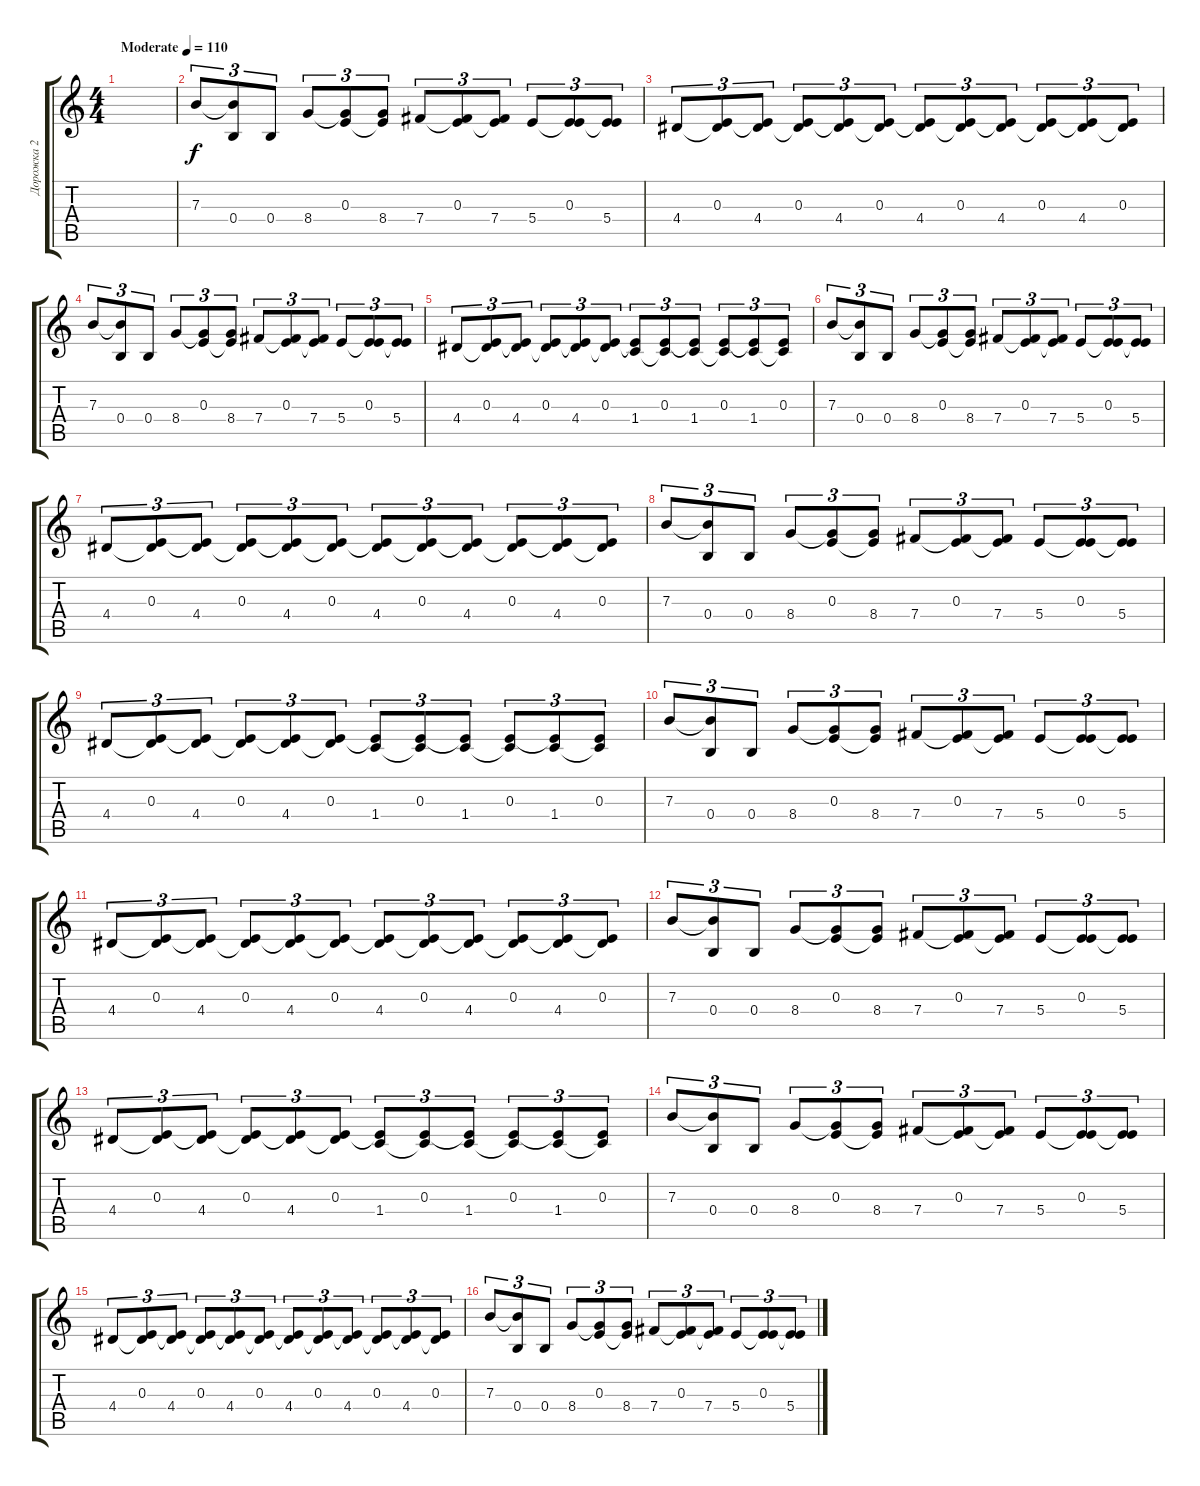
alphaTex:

\track ("Дорожка 2" "Дорожка 2") {instrument distortionguitar}
\staff {score tabs}
\tuning (Db4 Ab3 E3 B2 Gb2 Db2) {hide}
\ts (4 4)
\tempo (110 "Moderate")
\clef g2
\ks c
|
7.3.8{tu (3 2)} (7.3{t} 0.4).8{tu (3 2)} 0.4.8{tu (3 2)} 8.4.8{tu (3 2)} (0.3 8.4{t}).8{tu (3 2)} (0.3{t} 8.4).8{tu (3 2)} 7.4.8{tu (3 2)} (0.3 7.4{t}).8{tu (3 2)} (0.3{t} 7.4).8{tu (3 2)} 5.4.8{tu (3 2)} (0.3 5.4{t}).8{tu (3 2)} (0.3{t} 5.4).8{tu (3 2)} |
4.4.8{tu (3 2)} (0.3 4.4{t}).8{tu (3 2)} (0.3{t} 4.4).8{tu (3 2)} (0.3 4.4{t}).8{tu (3 2)} (0.3{t} 4.4).8{tu (3 2)} (0.3 4.4{t}).8{tu (3 2)} (0.3{t} 4.4).8{tu (3 2)} (0.3 4.4{t}).8{tu (3 2)} (0.3{t} 4.4).8{tu (3 2)} (0.3 4.4{t}).8{tu (3 2)} (0.3{t} 4.4).8{tu (3 2)} (0.3 4.4{t}).8{tu (3 2)} |
7.3.8{tu (3 2)} (7.3{t} 0.4).8{tu (3 2)} 0.4.8{tu (3 2)} 8.4.8{tu (3 2)} (0.3 8.4{t}).8{tu (3 2)} (0.3{t} 8.4).8{tu (3 2)} 7.4.8{tu (3 2)} (0.3 7.4{t}).8{tu (3 2)} (0.3{t} 7.4).8{tu (3 2)} 5.4.8{tu (3 2)} (0.3 5.4{t}).8{tu (3 2)} (0.3{t} 5.4).8{tu (3 2)} |
4.4.8{tu (3 2)} (0.3 4.4{t}).8{tu (3 2)} (0.3{t} 4.4).8{tu (3 2)} (0.3 4.4{t}).8{tu (3 2)} (0.3{t} 4.4).8{tu (3 2)} (0.3 4.4{t}).8{tu (3 2)} (0.3{t} 1.4).8{tu (3 2)} (0.3 1.4{t}).8{tu (3 2)} (0.3{t} 1.4).8{tu (3 2)} (0.3 1.4{t}).8{tu (3 2)} (0.3{t} 1.4).8{tu (3 2)} (0.3 1.4{t}).8{tu (3 2)} |
7.3.8{tu (3 2)} (7.3{t} 0.4).8{tu (3 2)} 0.4.8{tu (3 2)} 8.4.8{tu (3 2)} (0.3 8.4{t}).8{tu (3 2)} (0.3{t} 8.4).8{tu (3 2)} 7.4.8{tu (3 2)} (0.3 7.4{t}).8{tu (3 2)} (0.3{t} 7.4).8{tu (3 2)} 5.4.8{tu (3 2)} (0.3 5.4{t}).8{tu (3 2)} (0.3{t} 5.4).8{tu (3 2)} |
4.4.8{tu (3 2)} (0.3 4.4{t}).8{tu (3 2)} (0.3{t} 4.4).8{tu (3 2)} (0.3 4.4{t}).8{tu (3 2)} (0.3{t} 4.4).8{tu (3 2)} (0.3 4.4{t}).8{tu (3 2)} (0.3{t} 4.4).8{tu (3 2)} (0.3 4.4{t}).8{tu (3 2)} (0.3{t} 4.4).8{tu (3 2)} (0.3 4.4{t}).8{tu (3 2)} (0.3{t} 4.4).8{tu (3 2)} (0.3 4.4{t}).8{tu (3 2)} |
7.3.8{tu (3 2)} (7.3{t} 0.4).8{tu (3 2)} 0.4.8{tu (3 2)} 8.4.8{tu (3 2)} (0.3 8.4{t}).8{tu (3 2)} (0.3{t} 8.4).8{tu (3 2)} 7.4.8{tu (3 2)} (0.3 7.4{t}).8{tu (3 2)} (0.3{t} 7.4).8{tu (3 2)} 5.4.8{tu (3 2)} (0.3 5.4{t}).8{tu (3 2)} (0.3{t} 5.4).8{tu (3 2)} |
4.4.8{tu (3 2)} (0.3 4.4{t}).8{tu (3 2)} (0.3{t} 4.4).8{tu (3 2)} (0.3 4.4{t}).8{tu (3 2)} (0.3{t} 4.4).8{tu (3 2)} (0.3 4.4{t}).8{tu (3 2)} (0.3{t} 1.4).8{tu (3 2)} (0.3 1.4{t}).8{tu (3 2)} (0.3{t} 1.4).8{tu (3 2)} (0.3 1.4{t}).8{tu (3 2)} (0.3{t} 1.4).8{tu (3 2)} (0.3 1.4{t}).8{tu (3 2)} |
7.3.8{tu (3 2)} (7.3{t} 0.4).8{tu (3 2)} 0.4.8{tu (3 2)} 8.4.8{tu (3 2)} (0.3 8.4{t}).8{tu (3 2)} (0.3{t} 8.4).8{tu (3 2)} 7.4.8{tu (3 2)} (0.3 7.4{t}).8{tu (3 2)} (0.3{t} 7.4).8{tu (3 2)} 5.4.8{tu (3 2)} (0.3 5.4{t}).8{tu (3 2)} (0.3{t} 5.4).8{tu (3 2)} |
4.4.8{tu (3 2)} (0.3 4.4{t}).8{tu (3 2)} (0.3{t} 4.4).8{tu (3 2)} (0.3 4.4{t}).8{tu (3 2)} (0.3{t} 4.4).8{tu (3 2)} (0.3 4.4{t}).8{tu (3 2)} (0.3{t} 4.4).8{tu (3 2)} (0.3 4.4{t}).8{tu (3 2)} (0.3{t} 4.4).8{tu (3 2)} (0.3 4.4{t}).8{tu (3 2)} (0.3{t} 4.4).8{tu (3 2)} (0.3 4.4{t}).8{tu (3 2)} |
7.3.8{tu (3 2)} (7.3{t} 0.4).8{tu (3 2)} 0.4.8{tu (3 2)} 8.4.8{tu (3 2)} (0.3 8.4{t}).8{tu (3 2)} (0.3{t} 8.4).8{tu (3 2)} 7.4.8{tu (3 2)} (0.3 7.4{t}).8{tu (3 2)} (0.3{t} 7.4).8{tu (3 2)} 5.4.8{tu (3 2)} (0.3 5.4{t}).8{tu (3 2)} (0.3{t} 5.4).8{tu (3 2)} |
4.4.8{tu (3 2)} (0.3 4.4{t}).8{tu (3 2)} (0.3{t} 4.4).8{tu (3 2)} (0.3 4.4{t}).8{tu (3 2)} (0.3{t} 4.4).8{tu (3 2)} (0.3 4.4{t}).8{tu (3 2)} (0.3{t} 1.4).8{tu (3 2)} (0.3 1.4{t}).8{tu (3 2)} (0.3{t} 1.4).8{tu (3 2)} (0.3 1.4{t}).8{tu (3 2)} (0.3{t} 1.4).8{tu (3 2)} (0.3 1.4{t}).8{tu (3 2)} |
7.3.8{tu (3 2)} (7.3{t} 0.4).8{tu (3 2)} 0.4.8{tu (3 2)} 8.4.8{tu (3 2)} (0.3 8.4{t}).8{tu (3 2)} (0.3{t} 8.4).8{tu (3 2)} 7.4.8{tu (3 2)} (0.3 7.4{t}).8{tu (3 2)} (0.3{t} 7.4).8{tu (3 2)} 5.4.8{tu (3 2)} (0.3 5.4{t}).8{tu (3 2)} (0.3{t} 5.4).8{tu (3 2)} |
4.4.8{tu (3 2)} (0.3 4.4{t}).8{tu (3 2)} (0.3{t} 4.4).8{tu (3 2)} (0.3 4.4{t}).8{tu (3 2)} (0.3{t} 4.4).8{tu (3 2)} (0.3 4.4{t}).8{tu (3 2)} (0.3{t} 4.4).8{tu (3 2)} (0.3 4.4{t}).8{tu (3 2)} (0.3{t} 4.4).8{tu (3 2)} (0.3 4.4{t}).8{tu (3 2)} (0.3{t} 4.4).8{tu (3 2)} (0.3 4.4{t}).8{tu (3 2)} |
7.3.8{tu (3 2)} (7.3{t} 0.4).8{tu (3 2)} 0.4.8{tu (3 2)} 8.4.8{tu (3 2)} (0.3 8.4{t}).8{tu (3 2)} (0.3{t} 8.4).8{tu (3 2)} 7.4.8{tu (3 2)} (0.3 7.4{t}).8{tu (3 2)} (0.3{t} 7.4).8{tu (3 2)} 5.4.8{tu (3 2)} (0.3 5.4{t}).8{tu (3 2)} (0.3{t} 5.4).8{tu (3 2)}
